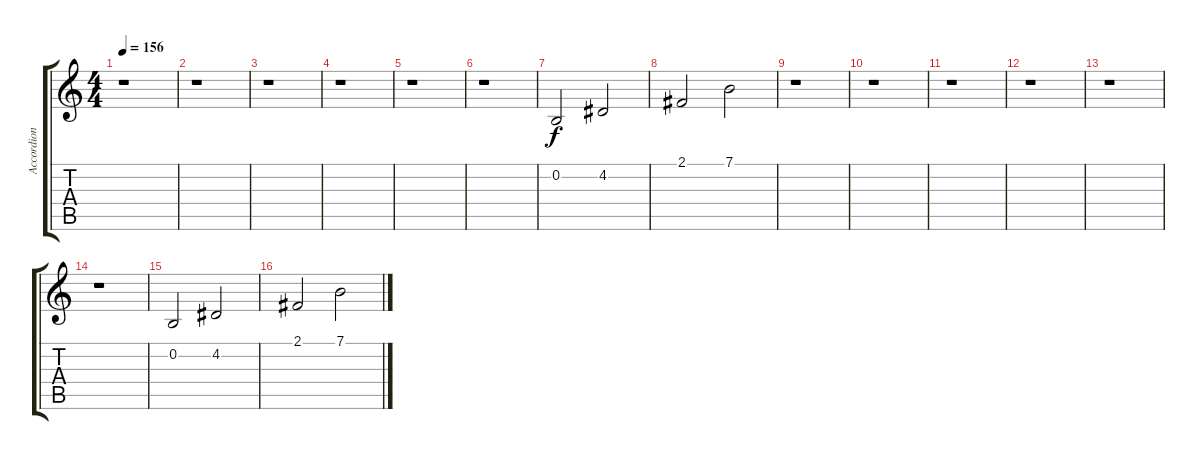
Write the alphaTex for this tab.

\track ("Accordion" "Accordion") {instrument accordion}
\staff {score tabs}
\tuning (E4 B3 G3 D3 A2 E2) {hide}
\ts (4 4)
\tempo 156
\clef g2
\ks c
r.1{dy f} |
r.1 |
r.1 |
r.1 |
r.1 |
r.1 |
0.2.2 4.2.2 |
2.1.2 7.1.2 |
r.1 |
r.1 |
r.1 |
r.1 |
r.1 |
r.1 |
0.2.2 4.2.2 |
2.1.2 7.1.2
